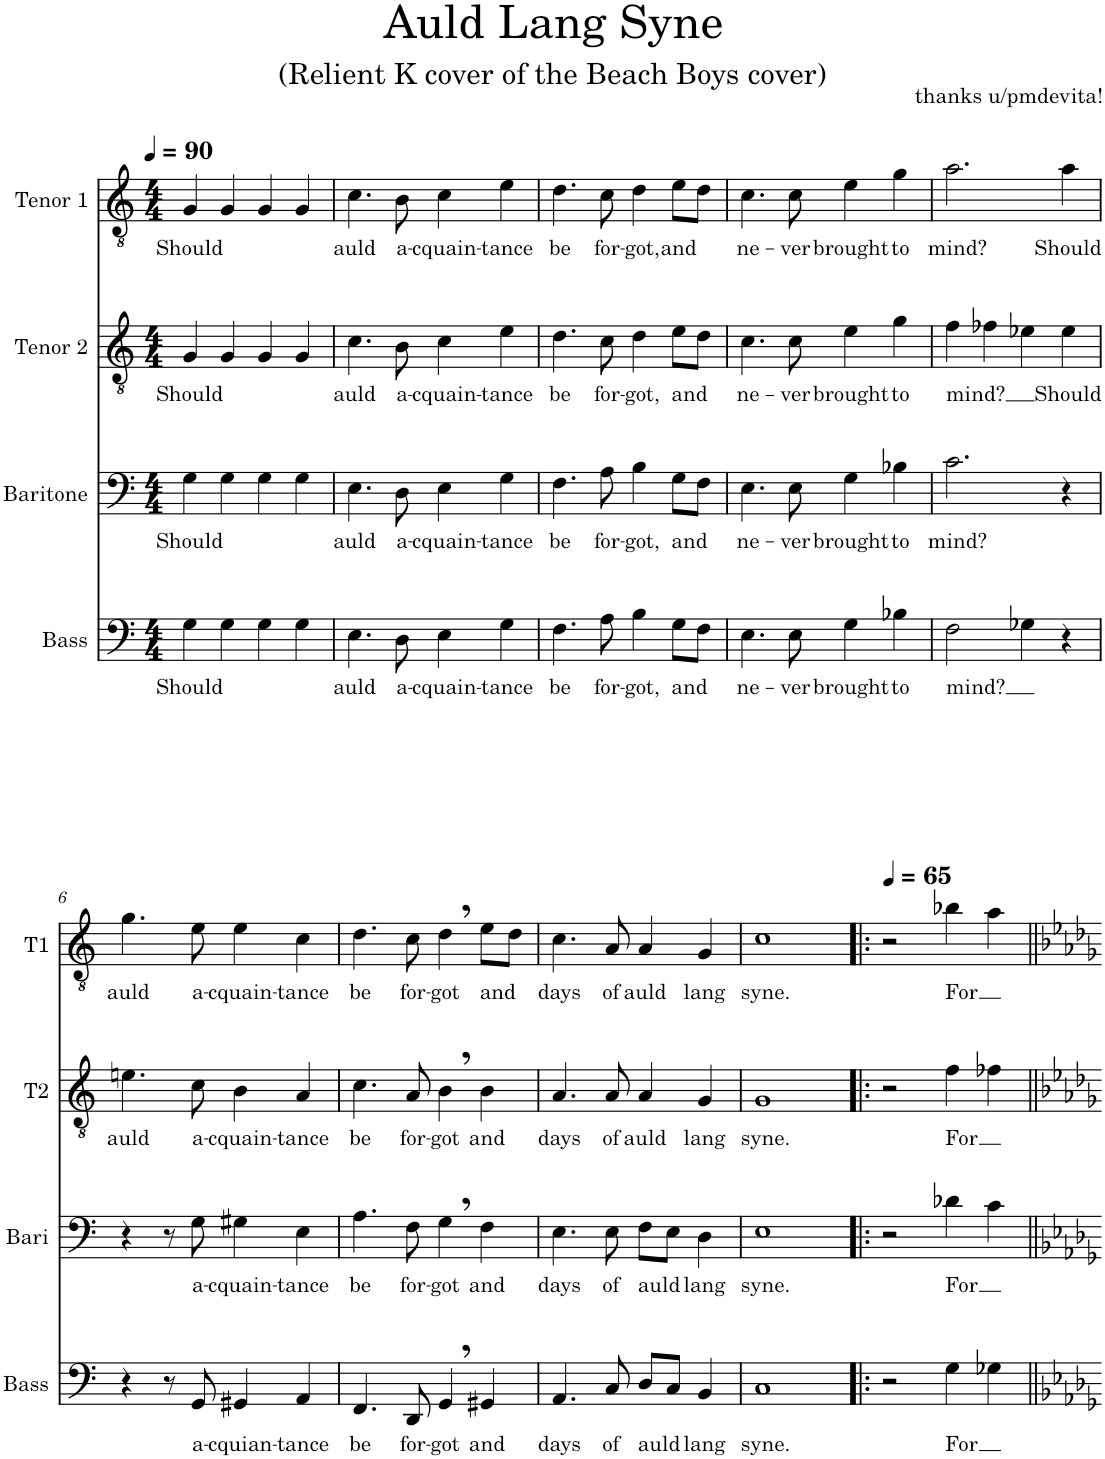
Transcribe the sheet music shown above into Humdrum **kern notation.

**kern	**text	**kern	**text	**kern	**text	**kern	**text
*part4	*part4	*part3	*part3	*part2	*part2	*part1	*part1
*staff4	*staff4	*staff3	*staff3	*staff2	*staff2	*staff1	*staff1
*I"Bass	*	*I"Baritone	*	*I"Tenor 2	*	*I"Tenor 1	*
*I'Bass	*	*I'Bari	*	*I'T2	*	*I'T1	*
*clefF4	*	*clefF4	*	*clefGv2	*	*clefGv2	*
*k[]	*	*k[]	*	*k[]	*	*k[]	*
*M4/4	*	*M4/4	*	*M4/4	*	*M4/4	*
*MM90	*	*MM90	*	*MM90	*	*MM90	*
=1	=1	=1	=1	=1	=1	=1	=1
!	!LO:LY:b	!	!LO:LY:b	!	!LO:LY:b	!	!LO:LY:b
4G\	Should	4G\	Should	4G/	Should	4G/	Should
4G\	.	4G\	.	4G/	.	4G/	.
4G\	.	4G\	.	4G/	.	4G/	.
4G\	.	4G\	.	4G/	.	4G/	.
=2	=2	=2	=2	=2	=2	=2	=2
!	!LO:LY:b	!	!LO:LY:b	!	!LO:LY:b	!	!LO:LY:b
4.E\	auld	4.E\	auld	4.c\	auld	4.c\	auld
!	!LO:LY:b	!	!LO:LY:b	!	!LO:LY:b	!	!LO:LY:b
8D\	a-	8D\	a-	8B\	a-	8B\	a-
!	!LO:LY:b	!	!LO:LY:b	!	!LO:LY:b	!	!LO:LY:b
4E\	-cquain-	4E\	-cquain-	4c\	-cquain-	4c\	-cquain-
!	!LO:LY:b	!	!LO:LY:b	!	!LO:LY:b	!	!LO:LY:b
4G\	-tance	4G\	-tance	4e\	-tance	4e\	-tance
=3	=3	=3	=3	=3	=3	=3	=3
!	!LO:LY:b	!	!LO:LY:b	!	!LO:LY:b	!	!LO:LY:b
4.F\	be	4.F\	be	4.d\	be	4.d\	be
!	!LO:LY:b	!	!LO:LY:b	!	!LO:LY:b	!	!LO:LY:b
8A\	for-	8A\	for-	8c\	for-	8c\	for-
!	!LO:LY:b	!	!LO:LY:b	!	!LO:LY:b	!	!LO:LY:b
4B\	-got,	4B\	-got,	4d\	-got,	4d\	-got,
!	!LO:LY:b	!	!LO:LY:b	!	!LO:LY:b	!	!LO:LY:b
8G\L	and	8G\L	and	8e\L	and	8e\L	and
8F\J	.	8F\J	.	8d\J	.	8d\J	.
=4	=4	=4	=4	=4	=4	=4	=4
!	!LO:LY:b	!	!LO:LY:b	!	!LO:LY:b	!	!LO:LY:b
4.E\	ne-	4.E\	ne-	4.c\	ne-	4.c\	ne-
!	!LO:LY:b	!	!LO:LY:b	!	!LO:LY:b	!	!LO:LY:b
8E\	-ver	8E\	-ver	8c\	-ver	8c\	-ver
!	!LO:LY:b	!	!LO:LY:b	!	!LO:LY:b	!	!LO:LY:b
4G\	brought	4G\	brought	4e\	brought	4e\	brought
!	!LO:LY:b	!	!LO:LY:b	!	!LO:LY:b	!	!LO:LY:b
4B-X\	to	4B-X\	to	4g\	to	4g\	to
=5	=5	=5	=5	=5	=5	=5	=5
!	!LO:LY:b	!	!LO:LY:b	!	!LO:LY:b	!	!LO:LY:b
2F\	mind?	2.c\	mind?	4f\	mind?	2.a\	mind?
.	.	.	.	4f-X\	.	.	.
4G-X\	.	.	.	4e-X\	.	.	.
!	!	!	!	!	!LO:LY:b	!	!LO:LY:b
4r	.	4r	.	4e-\	Should	4a\	Should
!!LO:LB:g=z
=6	=6	=6	=6	=6	=6	=6	=6
!	!	!	!	!	!LO:LY:b	!	!LO:LY:b
4r	.	4r	.	4.en\	auld	4.g\	auld
8r	.	8r	.	.	.	.	.
!	!LO:LY:b	!	!LO:LY:b	!	!LO:LY:b	!	!LO:LY:b
8GG/	a-	8G\	a-	8c\	a-	8e\	a-
!	!LO:LY:b	!	!LO:LY:b	!	!LO:LY:b	!	!LO:LY:b
4GG#X/	-cquian-	4G#X\	-cquain-	4B\	-cquain-	4e\	-cquain-
!	!LO:LY:b	!	!LO:LY:b	!	!LO:LY:b	!	!LO:LY:b
4AA/	-tance	4E\	-tance	4A/	-tance	4c\	-tance
=7	=7	=7	=7	=7	=7	=7	=7
!	!LO:LY:b	!	!LO:LY:b	!	!LO:LY:b	!	!LO:LY:b
4.FF/	be	4.A\	be	4.c\	be	4.d\	be
!	!LO:LY:b	!	!LO:LY:b	!	!LO:LY:b	!	!LO:LY:b
8DD/	for-	8F\	for-	8A/	for-	8c\	for-
!	!LO:LY:b	!	!LO:LY:b	!	!LO:LY:b	!	!LO:LY:b
4GG,/	-got	4G,\	-got	4B,\	-got	4d,\	-got
!	!LO:LY:b	!	!LO:LY:b	!	!LO:LY:b	!	!LO:LY:b
4GG#X/	and	4F\	and	4B\	and	8e\L	and
.	.	.	.	.	.	8d\J	.
=8	=8	=8	=8	=8	=8	=8	=8
!	!LO:LY:b	!	!LO:LY:b	!	!LO:LY:b	!	!LO:LY:b
4.AA/	days	4.E\	days	4.A/	days	4.c\	days
!	!LO:LY:b	!	!LO:LY:b	!	!LO:LY:b	!	!LO:LY:b
8C/	of	8E\	of	8A/	of	8A/	of
!	!LO:LY:b	!	!LO:LY:b	!	!LO:LY:b	!	!LO:LY:b
8D/L	auld	8F\L	auld	4A/	auld	4A/	auld
8C/J	.	8E\J	.	.	.	.	.
!	!LO:LY:b	!	!LO:LY:b	!	!LO:LY:b	!	!LO:LY:b
4BB/	lang	4D\	lang	4G/	lang	4G/	lang
=9	=9	=9	=9	=9	=9	=9	=9
!	!LO:LY:b	!	!LO:LY:b	!	!LO:LY:b	!	!LO:LY:b
1C	syne.	1E	syne.	1G	syne.	1c	syne.
=10!|:	=10!|:	=10!|:	=10!|:	=10!|:	=10!|:	=10!|:	=10!|:
*	*	*	*	*	*	*MM65	*
2r	.	2r	.	2r	.	2r	.
!	!LO:LY:b	!	!LO:LY:b	!	!LO:LY:b	!	!LO:LY:b
4G\	For	4d-X\	For	4f\	For	4b-X\	For
4G-X\	.	4c\	.	4f-X\	.	4a\	.
=||	=||	=||	=||	=||	=||	=||	=||
*-	*-	*-	*-	*-	*-	*-	*-
